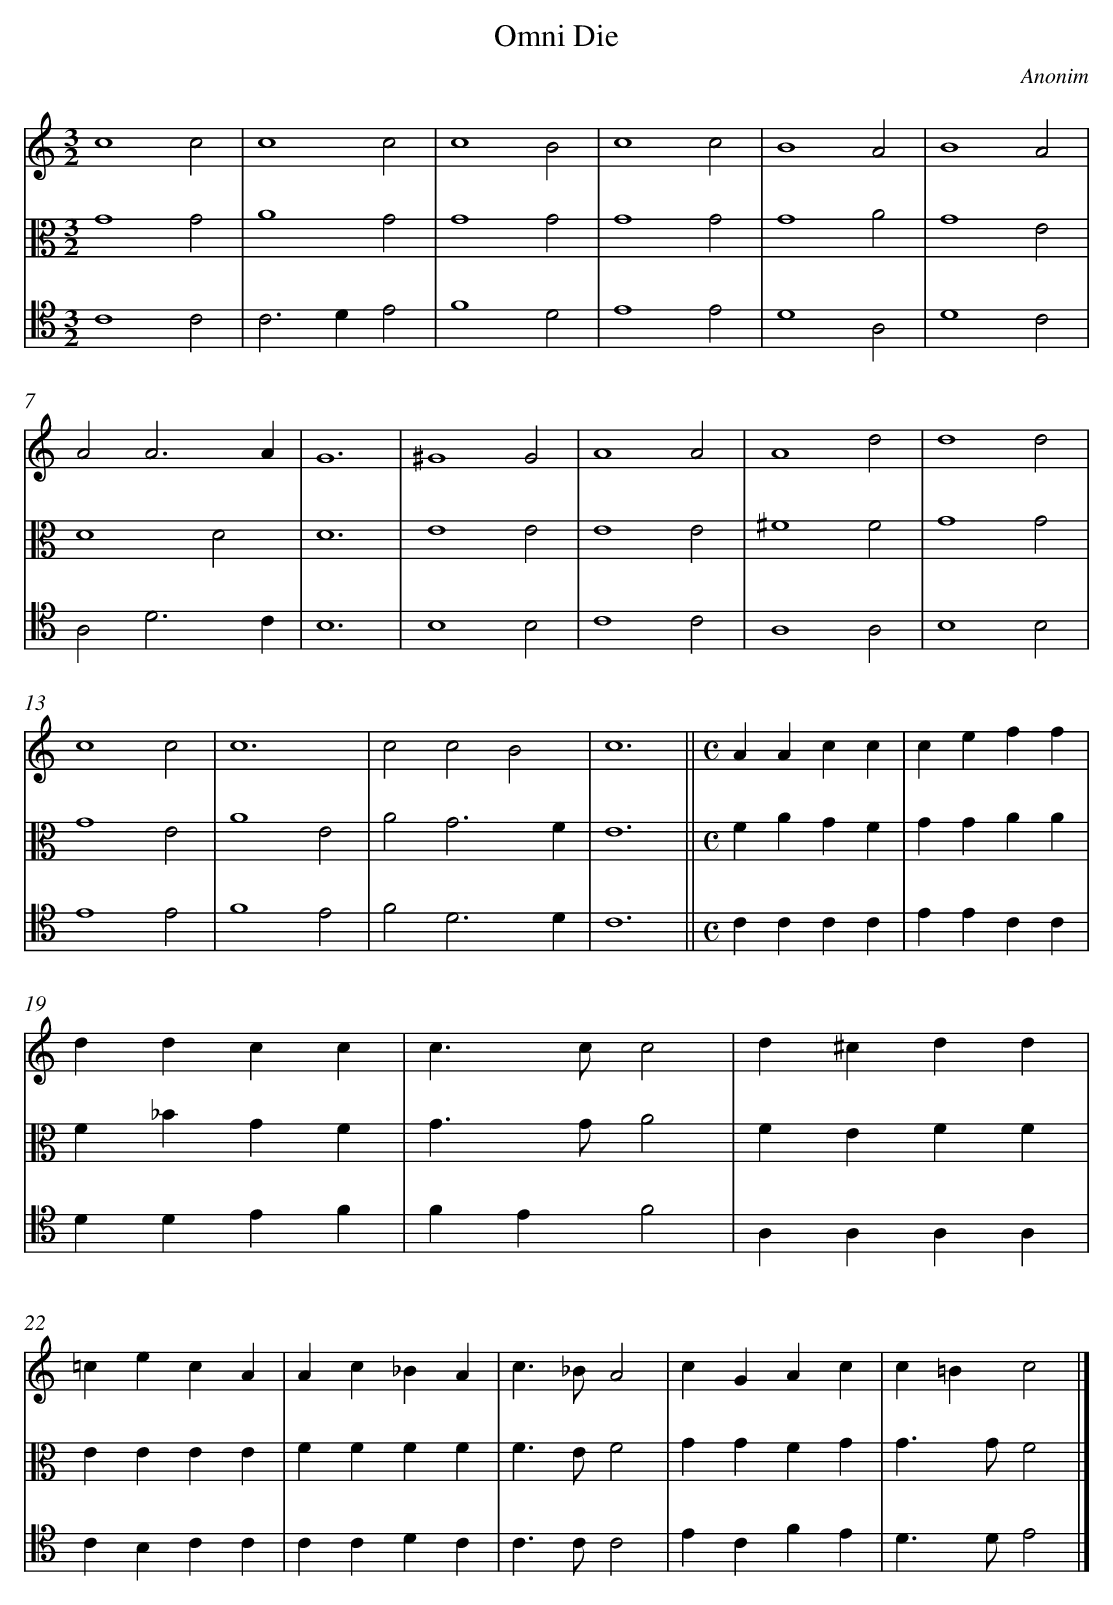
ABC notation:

X:1
T: Omni Die
C: Anonim
L: 1/4
M: 3/2
V: 1
V: 2 clef=alto
V: 3 clef=tenor
K: C
[V:1] c4c2 |
[V:2] G4G2 |
[V:3] C4C2 |
[V:1] c4c2 |
[V:2] A4G2 |
[V:3] C2>D2E2 |
[V:1] c4B2 |
[V:2] G4G2 |
[V:3] F4D2 |
[V:1] c4c2 |
[V:2] G4G2 |
[V:3] E4E2 |
[V:1] B4A2 |
[V:2] G4A2 |
[V:3] D4A,2 |
[V:1] B4A2 |
[V:2] G4E2 |
[V:3] D4C2 |
[V:1] A2A3A |
[V:2] D4D2 |
[V:3] A,2D3C |
[V:1] G6 |
[V:2] D6 |
[V:3] B,6 |
[V:1] ^G4G2 |
[V:2] E4E2 |
[V:3] B,4B,2 |
[V:1] A4A2 |
[V:2] E4E2 |
[V:3] C4C2 |
[V:1] A4d2 |
[V:2] ^F4F2 |
[V:3] A,4A,2 |
[V:1] d4d2 |
[V:2] G4G2 |
[V:3] B,4B,2 |
[V:1] c4c2 |
[V:2] G4E2 |
[V:3] E4E2 |
[V:1] c6 |
[V:2] A4E2 |
[V:3] F4E2 |
[V:1] c2c2B2 |
[V:2] A2G3F |
[V:3] F2D3D |
[V:1] c6 ||
[V:2] E6 ||
[V:3] C6 ||
[V:1] [M:C]AAcc |
[V:2] [M:C]FAGF |
[V:3] [M:C]CCCC |
[V:1] ceff |
[V:2] GGAA |
[V:3] EECC |
[V:1] ddcc |
[V:2] F_BGF |
[V:3] DDEF |
[V:1] c>cc2 |
[V:2] G>GA2 |
[V:3] FEF2 |
[V:1] d^cdd |
[V:2] FEFF |
[V:3] A,A,A,A, |
[V:1] =cecA |
[V:2] EEEE |
[V:3] CB,CC |
[V:1] Ac_BA |
[V:2] FFFF |
[V:3] CCDC |
[V:1] c>_BA2 |
[V:2] F>EF2 |
[V:3] C>CC2 |
[V:1] cGAc |
[V:2] GGFG |
[V:3] ECFE |
[V:1] c=Bc2 |]
[V:2] G>GF2 |]
[V:3] D>DE2 |]
